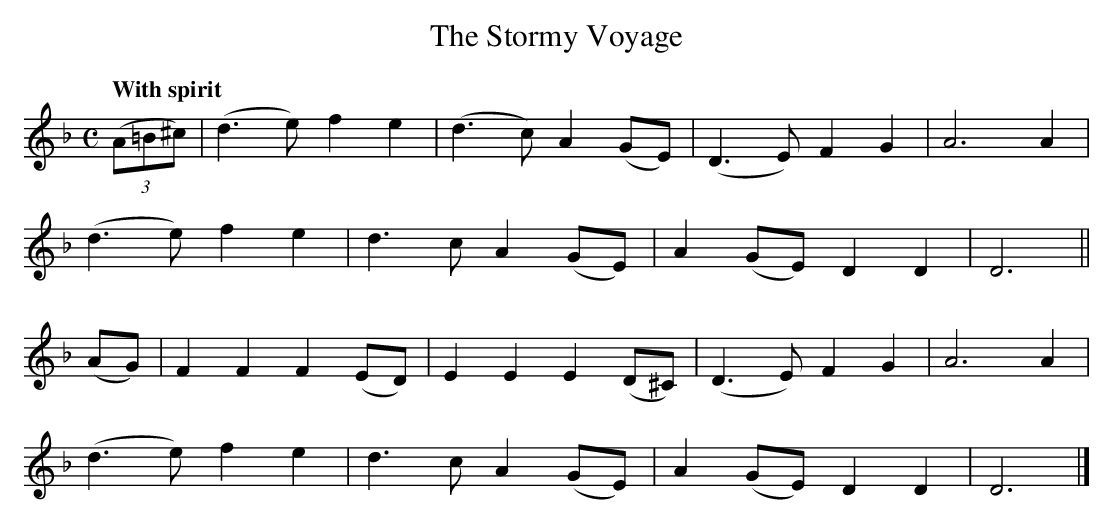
X:1
T:The Stormy Voyage
M:C
L:1/8
Q:"With spirit"
K:Dm
((3A=B^c)|(d3e) f2e2|(d3c) A2(GE)|(D3E) F2G2|A6 A2|
(d3e) f2e2|d3c A2(GE)|A2(GE) D2D2|D6||
(AG)|F2F2 F2(ED)|E2E2 E2(D^C)|(D3E) F2G2|A6 A2|
(d3e) f2e2|d3c A2(GE)|A2(GE) D2D2|D6|]
